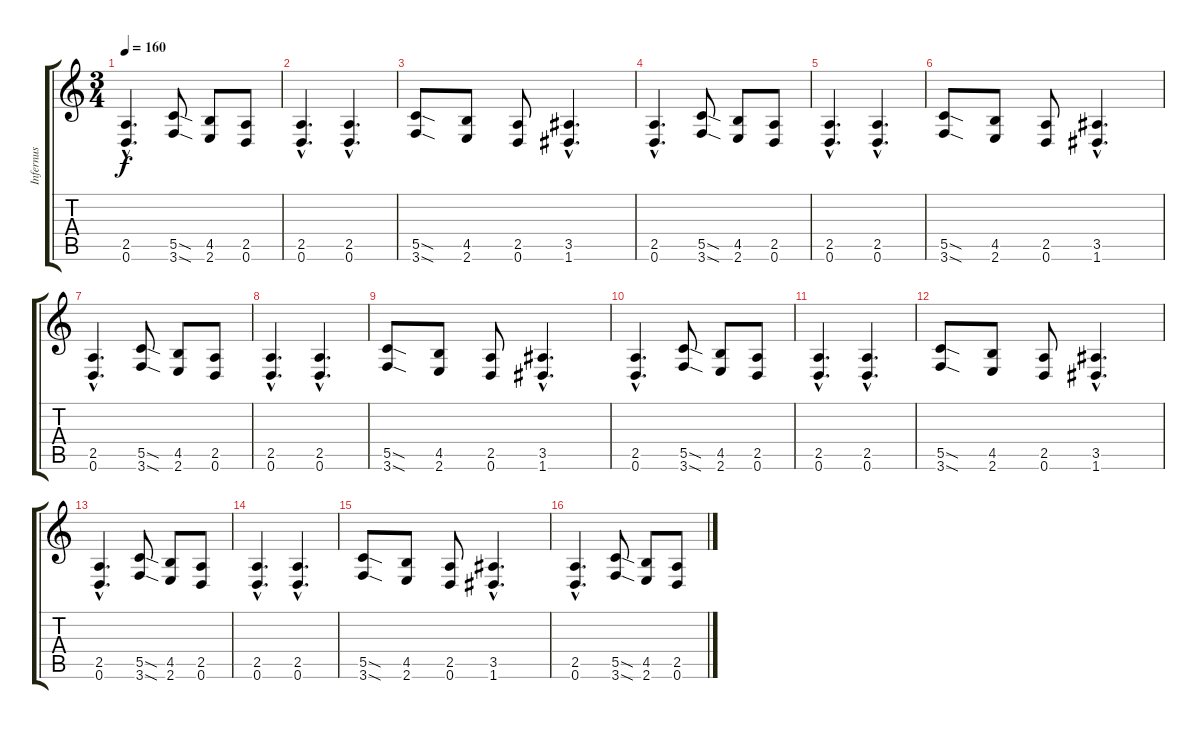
\track ("Infernus" "Infernus") {instrument distortionguitar}
\staff {score tabs}
\tuning (D4 A3 F3 C3 G2 D2) {hide}
\ts (3 4)
\tempo 160
\clef g2
\ks c
(2.5{hac} 0.6{hac}).4{d dy f} (5.5{sod} 3.6{sod}).8 (4.5 2.6).8 (2.5 0.6).8 |
(2.5{hac} 0.6{hac}).4{d} (2.5{hac} 0.6{hac}).4{d} |
(5.5{sod} 3.6{sod}).8 (4.5 2.6).8 (2.5 0.6).8 (3.5{hac} 1.6{hac}).4{d} |
(2.5{hac} 0.6{hac}).4{d volume 12} (5.5{sod} 3.6{sod}).8 (4.5 2.6).8 (2.5 0.6).8 |
(2.5{hac} 0.6{hac}).4{d} (2.5{hac} 0.6{hac}).4{d} |
(5.5{sod} 3.6{sod}).8 (4.5 2.6).8 (2.5 0.6).8 (3.5{hac} 1.6{hac}).4{d} |
(2.5{hac} 0.6{hac}).4{d} (5.5{sod} 3.6{sod}).8 (4.5 2.6).8 (2.5 0.6).8 |
(2.5{hac} 0.6{hac}).4{d} (2.5{hac} 0.6{hac}).4{d} |
(5.5{sod} 3.6{sod}).8 (4.5 2.6).8 (2.5 0.6).8 (3.5{hac} 1.6{hac}).4{d} |
(2.5{hac} 0.6{hac}).4{d volume 7} (5.5{sod} 3.6{sod}).8 (4.5 2.6).8 (2.5 0.6).8 |
(2.5{hac} 0.6{hac}).4{d} (2.5{hac} 0.6{hac}).4{d} |
(5.5{sod} 3.6{sod}).8 (4.5 2.6).8 (2.5 0.6).8 (3.5{hac} 1.6{hac}).4{d} |
(2.5{hac} 0.6{hac}).4{d} (5.5{sod} 3.6{sod}).8 (4.5 2.6).8 (2.5 0.6).8 |
(2.5{hac} 0.6{hac}).4{d} (2.5{hac} 0.6{hac}).4{d} |
(5.5{sod} 3.6{sod}).8 (4.5 2.6).8 (2.5 0.6).8 (3.5{hac} 1.6{hac}).4{d} |
(2.5{hac} 0.6{hac}).4{d volume 4} (5.5{sod} 3.6{sod}).8 (4.5 2.6).8 (2.5 0.6).8
